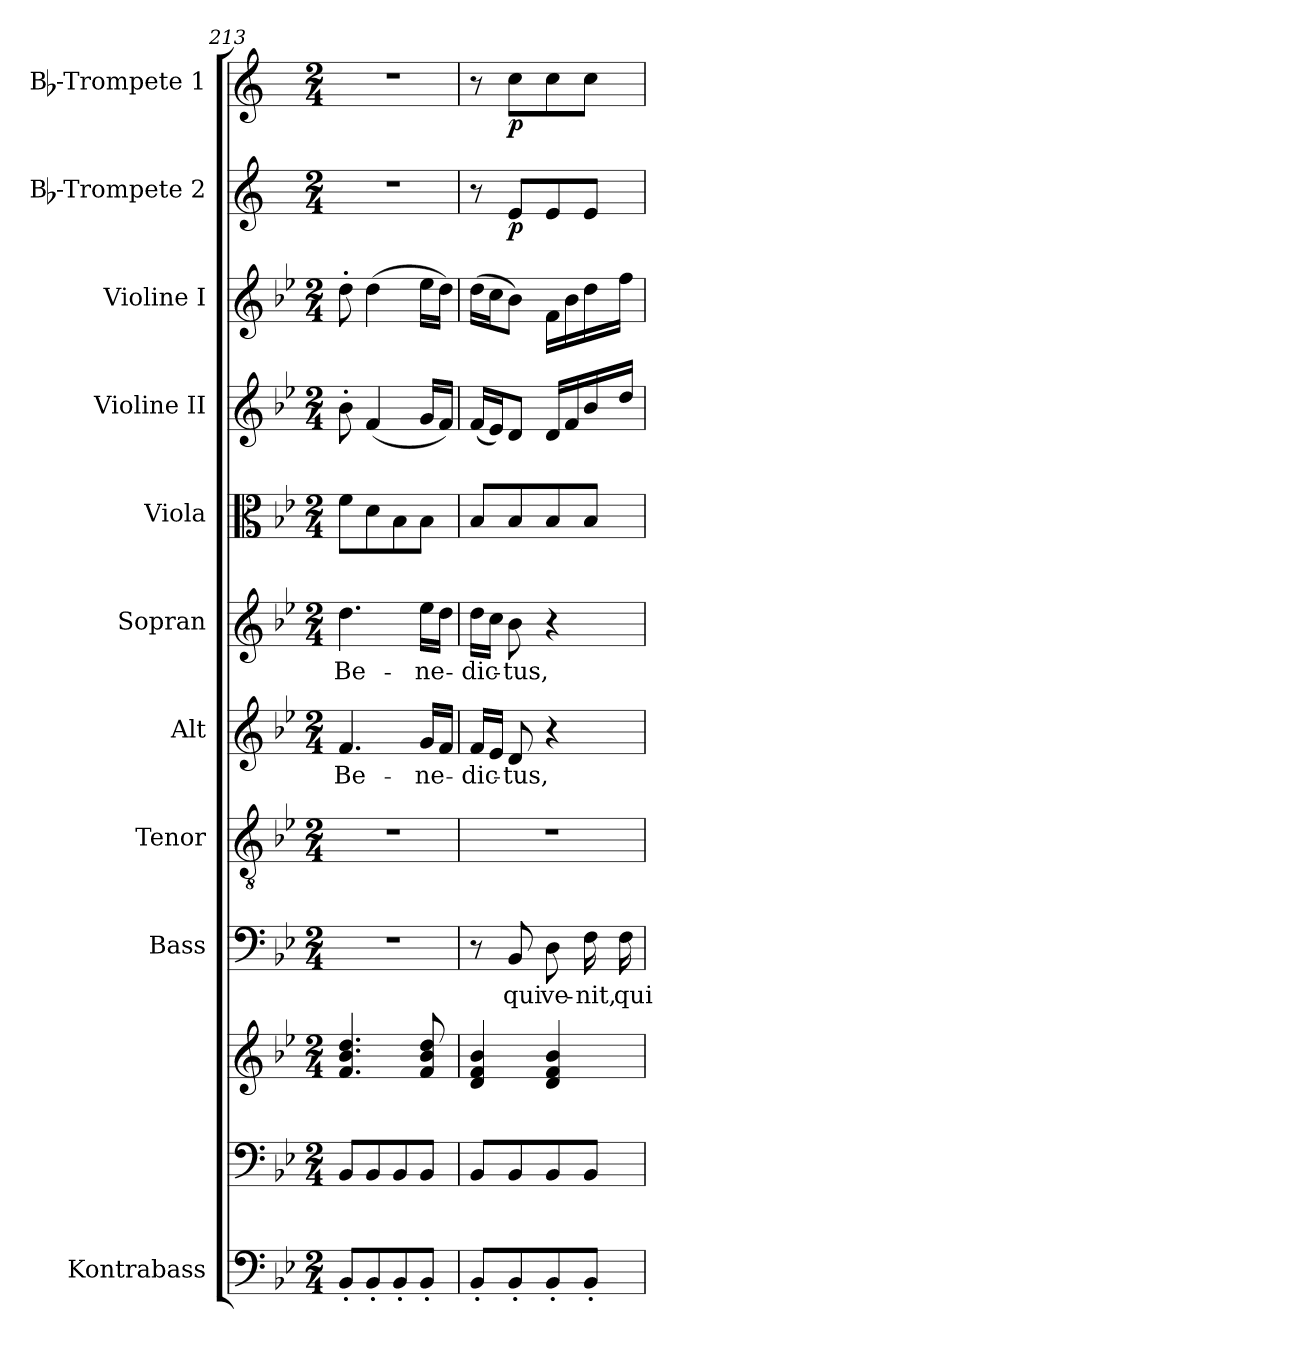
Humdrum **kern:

**kern	**kern	**kern	**kern	**text	**kern	**kern	**text	**kern	**text	**kern	**kern	**kern	**kern	**dynam	**kern	**dynam
*part11	*part10	*part10	*part9	*part9	*part8	*part7	*part7	*part6	*part6	*part5	*part4	*part3	*part2	*part2	*part1	*part1
*staff12	*staff11	*staff10	*staff9	*staff9	*staff8	*staff7	*staff7	*staff6	*staff6	*staff5	*staff4	*staff3	*staff2	*staff2	*staff1	*staff1
*I"Kontrabass	*	*	*I"Bass	*	*I"Tenor	*I"Alt	*	*I"Sopran	*	*I"Viola	*I"Violine II	*I"Violine I	*I"Bb-Trompete 2	*	*I"Bb-Trompete 1	*
*I'Kb.	*	*	*I'B.	*	*I'T.	*I'A.	*	*I'S.	*	*I'Vla.	*I'Vl. II	*I'Vl. I	*I'Bb Trp. 2	*	*I'Bb Trp. 1	*
*clefF4	*clefF4	*clefG2	*clefF4	*	*clefGv2	*clefG2	*	*clefG2	*	*clefC3	*clefG2	*clefG2	*clefG2	*	*clefG2	*
*ITrd7c12	*	*	*	*	*	*	*	*	*	*	*	*	*ITrd1c2	*	*ITrd1c2	*
*k[b-e-]	*k[b-e-]	*k[b-e-]	*k[b-e-]	*	*k[b-e-]	*k[b-e-]	*	*k[b-e-]	*	*k[b-e-]	*k[b-e-]	*k[b-e-]	*k[b-e-]	*	*k[b-e-]	*
*B-:	*B-:	*B-:	*B-:	*	*B-:	*B-:	*	*B-:	*	*B-:	*B-:	*B-:	*B-:	*	*B-:	*
*M2/4	*M2/4	*M2/4	*M2/4	*	*M2/4	*M2/4	*	*M2/4	*	*M2/4	*M2/4	*M2/4	*M2/4	*	*M2/4	*
=213	=213	=213	=213	=213	=213	=213	=213	=213	=213	=213	=213	=213	=213	=213	=213	=213
!	!	!	!	!	!	!	!LO:LY:b	!	!LO:LY:b	!	!	!	!	!	!	!
8BBB-'</L	8BB-/L	4.f/ 4.b-/ 4.dd/	2r	.	2r	4.f/	Be-	4.dd\	Be-	8f\L	8b-'>\	8dd'>\	2r	.	2r	.
8BBB-'</	8BB-/	.	.	.	.	.	.	.	.	8d\	(<4f/	(>4dd\	.	.	.	.
8BBB-'</	8BB-/	.	.	.	.	.	.	.	.	8B-\	.	.	.	.	.	.
!	!	!	!	!	!	!	!LO:LY:b	!	!LO:LY:b	!	!	!	!	!	!	!
8BBB-'</J	8BB-/J	8f/ 8b-/ 8dd/	.	.	.	16g/LL	-ne-	16ee-\LL	-ne-	8B-\J	16g/LL	16ee-\LL	.	.	.	.
.	.	.	.	.	.	16f/JJ	.	16dd\JJ	.	.	16f/JJ)	16dd\JJ)	.	.	.	.
=214	=214	=214	=214	=214	=214	=214	=214	=214	=214	=214	=214	=214	=214	=214	=214	=214
!	!	!	!	!	!	!	!LO:LY:b	!	!LO:LY:b	!	!	!	!	!	!	!
8BBB-'</L	8BB-/L	4d/ 4f/ 4b-/	8r	.	2r	16f/LL	-dic-	16dd\LL	-dic-	8B-/L	(<16f/LL	(>16dd\LL	8r	.	8r	.
.	.	.	.	.	.	16e-/JJ	.	16cc\JJ	.	.	16e-/J)	16cc\J	.	.	.	.
!	!	!	!	!LO:LY:b	!	!	!LO:LY:b	!	!LO:LY:b	!	!	!	!	!LO:DY:b	!	!LO:DY:b
8BBB-'</	8BB-/	.	8BB-/	qui	.	8d/	-tus,	8b-\	-tus,	8B-/	8d/J	8b-\J)	8d/L	p	8b-\L	p
!	!	!	!	!LO:LY:b	!	!	!	!	!	!	!	!	!	!	!	!
8BBB-'</	8BB-/	4d/ 4f/ 4b-/	8D\	ve-	.	4r	.	4r	.	8B-/	16d/LL	16f\LL	8d/	.	8b-\	.
.	.	.	.	.	.	.	.	.	.	.	16f/	16b-\	.	.	.	.
!	!	!	!	!LO:LY:b	!	!	!	!	!	!	!	!	!	!	!	!
8BBB-'</J	8BB-/J	.	16F\	-nit,	.	.	.	.	.	8B-/J	16b-/	16dd\	8d/J	.	8b-\J	.
!	!	!	!	!LO:LY:b	!	!	!	!	!	!	!	!	!	!	!	!
.	.	.	16F\	qui	.	.	.	.	.	.	16dd/JJ	16ff\JJ	.	.	.	.
=	=	=	=	=	=	=	=	=	=	=	=	=	=	=	=	=
*-	*-	*-	*-	*-	*-	*-	*-	*-	*-	*-	*-	*-	*-	*-	*-	*-
